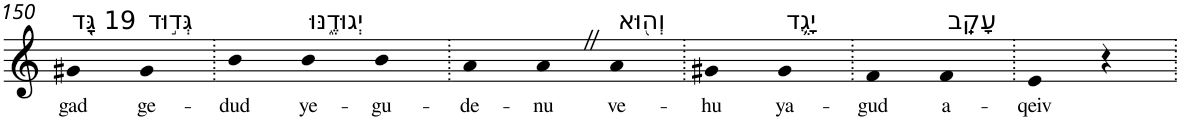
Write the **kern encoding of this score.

**kern	**text
*part1	*part1
*staff1	*staff1
*I"Piano	*
*I'Pno	*
!!LO:PB:g=z
*clefG2	*
*k[]	*
=150	=150
!LO:TX:a:t=19 גָּ֖ד	!
!	!LO:LY:b
4g#X	gad
!LO:TX:a:t=גְּד֣וּד	!
!	!LO:LY:b
4g#	ge-
=151.	=151.
!	!LO:LY:b
4b	-dud
!LO:TX:a:t=יְגוּדֶ֑נּוּ	!
!	!LO:LY:b
4b	ye-
!	!LO:LY:b
4b	-gu-
=152.	=152.
!	!LO:LY:b
4a	-de-
!	!LO:LY:b
4aZ	-nu
!LO:TX:a:t=וְה֖וּא	!
!	!LO:LY:b
4a	ve-
=153.	=153.
!	!LO:LY:b
4g#X	-hu
!LO:TX:a:t=יָגֻ֥ד	!
!	!LO:LY:b
4g#	ya-
=154.	=154.
!	!LO:LY:b
4f	-gud
!LO:TX:a:t=עָקֵֽב	!
!	!LO:LY:b
4f	a-
=155.	=155.
!	!LO:LY:b
4e	-qeiv
4r	.
=.	=.
*-	*-
